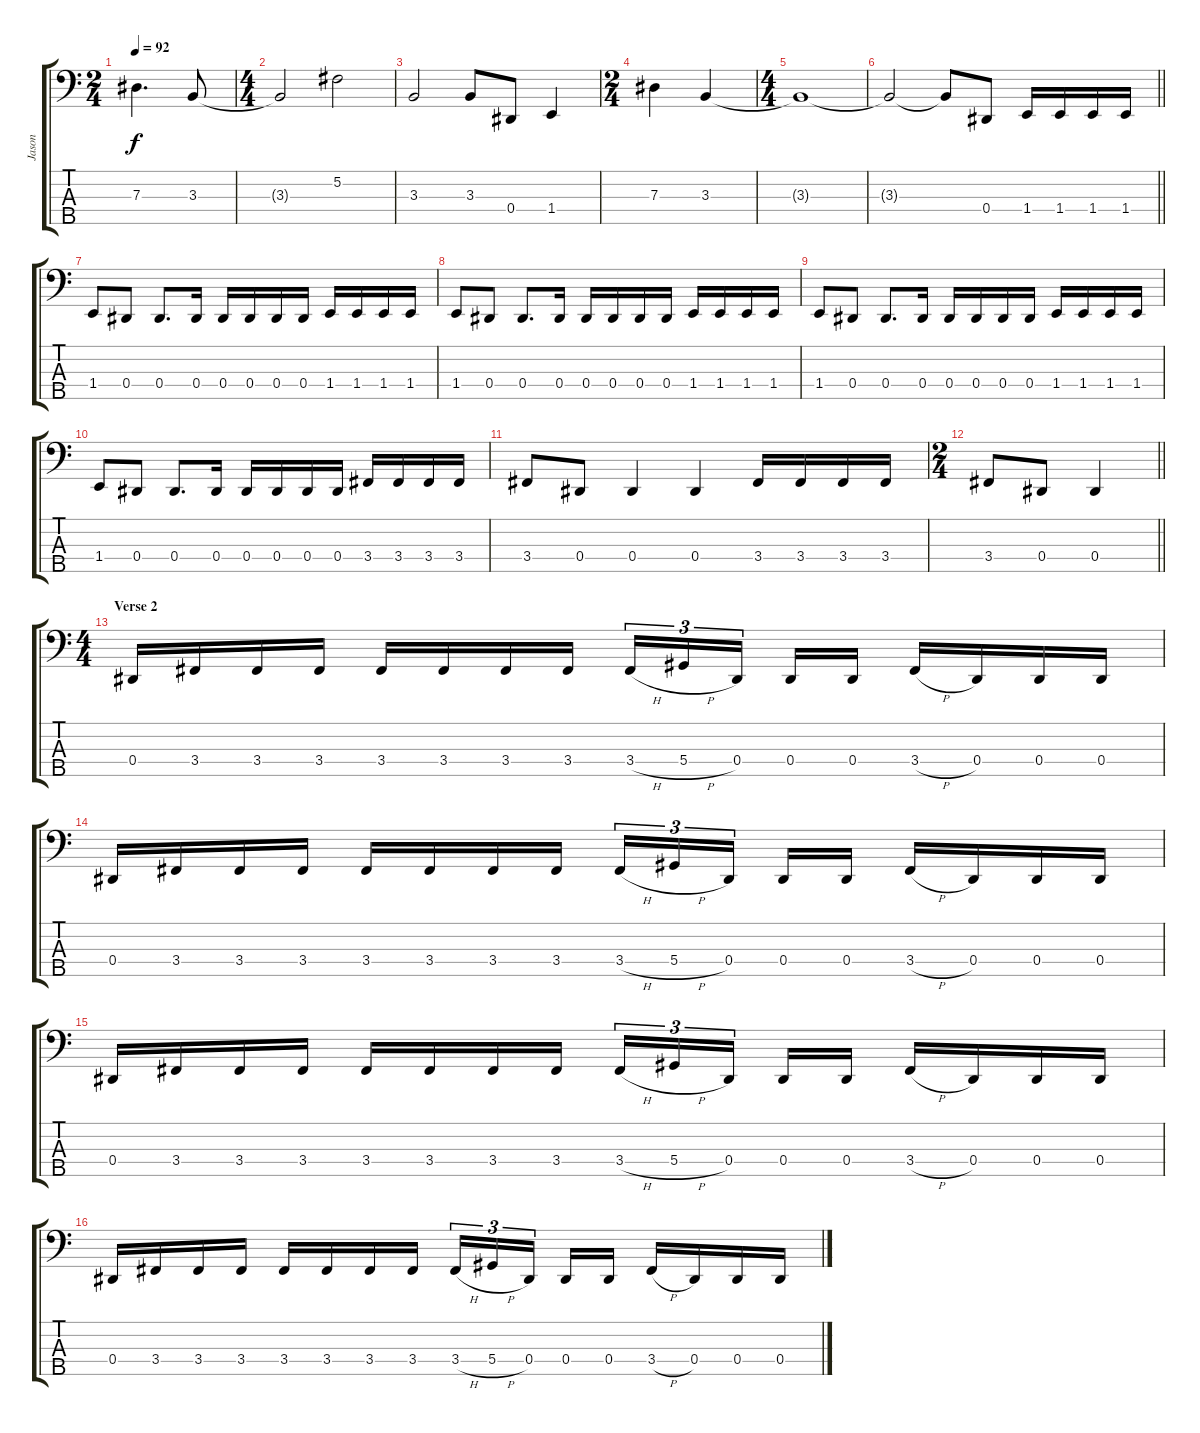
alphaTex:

\track ("Jason" "Jason") {instrument electricbassfinger}
\staff {score tabs}
\tuning (Gb2 Db2 Ab1 Eb1 Bb0) {hide}
\ts (2 4)
\tempo 92
\clef f4
\ks c
7.3.4{d dy f} 3.3.8 |
\ts (4 4)
3.3{t}.2 5.2.2 |
3.3.2 3.3.8 0.4.8 1.4.4 |
\ts (2 4)
7.3.4 3.3.4 |
\ts (4 4)
3.3{t}.1 |
\barLineRight lightlight
3.3{t}.2 3.3{t}.8 0.4.8 1.4.16 1.4.16 1.4.16 1.4.16 |
\section ("" "")
1.4.8 0.4.8 0.4.8{d} 0.4.16 0.4.16 0.4.16 0.4.16 0.4.16 1.4.16 1.4.16 1.4.16 1.4.16 |
1.4.8 0.4.8 0.4.8{d} 0.4.16 0.4.16 0.4.16 0.4.16 0.4.16 1.4.16 1.4.16 1.4.16 1.4.16 |
1.4.8 0.4.8 0.4.8{d} 0.4.16 0.4.16 0.4.16 0.4.16 0.4.16 1.4.16 1.4.16 1.4.16 1.4.16 |
1.4.8 0.4.8 0.4.8{d} 0.4.16 0.4.16 0.4.16 0.4.16 0.4.16 3.4.16 3.4.16 3.4.16 3.4.16 |
3.4.8 0.4.8 0.4.4 0.4.4 3.4.16 3.4.16 3.4.16 3.4.16 |
\ts (2 4)
\barLineRight lightlight
3.4.8 0.4.8 0.4.4 |
\ts (4 4)
\section ("" "Verse 2")
0.4.16 3.4.16 3.4.16 3.4.16 3.4.16 3.4.16 3.4.16 3.4.16 3.4{h}.16{tu (3 2)} 5.4{h}.16{tu (3 2)} 0.4.16{tu (3 2) beam splitsecondary} 0.4.16 0.4.16 3.4{h}.16 0.4.16 0.4.16 0.4.16 |
0.4.16 3.4.16 3.4.16 3.4.16 3.4.16 3.4.16 3.4.16 3.4.16 3.4{h}.16{tu (3 2)} 5.4{h}.16{tu (3 2)} 0.4.16{tu (3 2) beam splitsecondary} 0.4.16 0.4.16 3.4{h}.16 0.4.16 0.4.16 0.4.16 |
0.4.16 3.4.16 3.4.16 3.4.16 3.4.16 3.4.16 3.4.16 3.4.16 3.4{h}.16{tu (3 2)} 5.4{h}.16{tu (3 2)} 0.4.16{tu (3 2) beam splitsecondary} 0.4.16 0.4.16 3.4{h}.16 0.4.16 0.4.16 0.4.16 |
0.4.16 3.4.16 3.4.16 3.4.16 3.4.16 3.4.16 3.4.16 3.4.16 3.4{h}.16{tu (3 2)} 5.4{h}.16{tu (3 2)} 0.4.16{tu (3 2) beam splitsecondary} 0.4.16 0.4.16 3.4{h}.16 0.4.16 0.4.16 0.4.16
